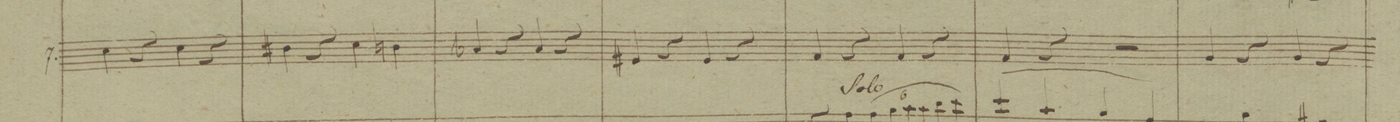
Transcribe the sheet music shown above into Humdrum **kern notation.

**kern	**dynam
*I"Viole	*
*clefC3	*
*k[b-]	*
*met(c|)	*
*M2/2	*
4d\	.
4r	.
4d\	.
4r	.
=64	=64
4c#X\	.
4r	.
4d\	.
4cn\	.
=65	=65
4B-X/	.
4r	.
4B-/	.
4r	.
=66	=66
4F#X/	.
4r	.
4F#/	.
4r	.
=67	=67
4G/	.
4r	.
4G/	.
4r	.
=68	=68
4G/	.
4r	.
2r	.
=69	=69
4A/	.
4r	.
4A/	.
4r	.
=70	=70
*-	*-
